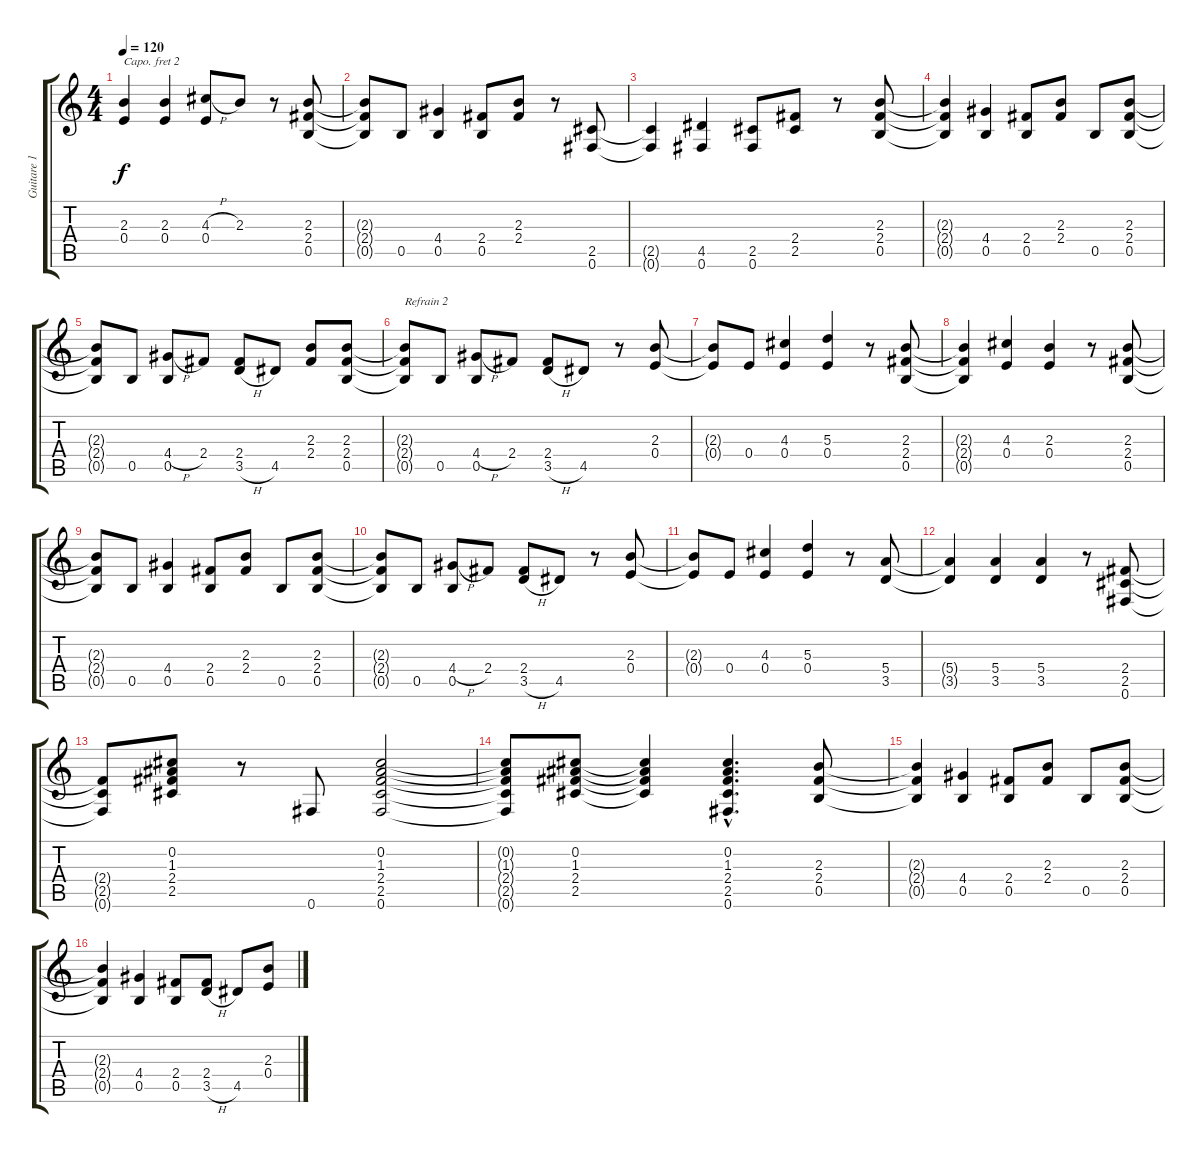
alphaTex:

\track ("Guitare 1" "Guitare 1") {instrument acousticguitarsteel}
\staff {score tabs}
\capo 2
\tuning (E4 B3 G3 D3 A2 E2) {hide}
\ts (4 4)
\tempo 120
\clef g2
\ks c
(2.3 0.4).4{dy f} (2.3 0.4).4 (4.3{h} 0.4).8 2.3.8 r.8 (2.3 2.4 0.5).8 |
(2.3{t} 2.4{t} 0.5{t}).8 0.5.8 (4.4 0.5).4 (2.4 0.5).8 (2.3 2.4).8 r.8 (2.5 0.6).8 |
(2.5{t} 0.6{t}).4 (4.5 0.6).4 (2.5 0.6).8 (2.4 2.5).8 r.8 (2.3 2.4 0.5).8 |
(2.3{t} 2.4{t} 0.5{t}).4 (4.4 0.5).4 (2.4 0.5).8 (2.3 2.4).8 0.5.8 (2.3 2.4 0.5).8 |
(2.3{t} 2.4{t} 0.5{t}).8 0.5.8 (4.4{h} 0.5).8 2.4.8 (2.4 3.5{h}).8 4.5.8 (2.3 2.4).8 (2.3 2.4 0.5).8 |
(2.3{t} 2.4{t} 0.5{t}).8{txt "Refrain 2 "} 0.5.8 (4.4{h} 0.5).8 2.4.8 (2.4 3.5{h}).8 4.5.8 r.8 (2.3 0.4).8 |
(2.3{t} 0.4{t}).8 0.4.8 (4.3 0.4).4 (5.3 0.4).4 r.8 (2.3 2.4 0.5).8 |
(2.3{t} 2.4{t} 0.5{t}).4 (4.3 0.4).4 (2.3 0.4).4 r.8 (2.3 2.4 0.5).8 |
(2.3{t} 2.4{t} 0.5{t}).8 0.5.8 (4.4 0.5).4 (2.4 0.5).8 (2.3 2.4).8 0.5.8 (2.3 2.4 0.5).8 |
(2.3{t} 2.4{t} 0.5{t}).8 0.5.8 (4.4{h} 0.5).8 2.4.8 (2.4 3.5{h}).8 4.5.8 r.8 (2.3 0.4).8 |
(2.3{t} 0.4{t}).8 0.4.8 (4.3 0.4).4 (5.3 0.4).4 r.8 (5.4 3.5).8 |
(5.4{t} 3.5{t}).4 (5.4 3.5).4 (5.4 3.5).4 r.8 (2.4 2.5 0.6).8 |
(2.4{t} 2.5{t} 0.6{t}).8 (0.2 1.3 2.4 2.5).8 r.8 0.6.8 (0.2 1.3 2.4 2.5 0.6).2 |
(0.2{t} 1.3{t} 2.4{t} 2.5{t} 0.6{t}).8 (0.2 1.3 2.4 2.5).8 (0.2{t} 1.3{t} 2.4{t} 2.5{t}).4 (0.2{hac} 1.3{hac} 2.4{hac} 2.5{hac} 0.6{hac}).4{d} (2.3 2.4 0.5).8 |
(2.3{t} 2.4{t} 0.5{t}).4 (4.4 0.5).4 (2.4 0.5).8 (2.3 2.4).8 0.5.8 (2.3 2.4 0.5).8 |
(2.3{t} 2.4{t} 0.5{t}).4 (4.4 0.5).4 (2.4 0.5).8 (2.4 3.5{h}).8 4.5.8 (2.3 0.4).8
